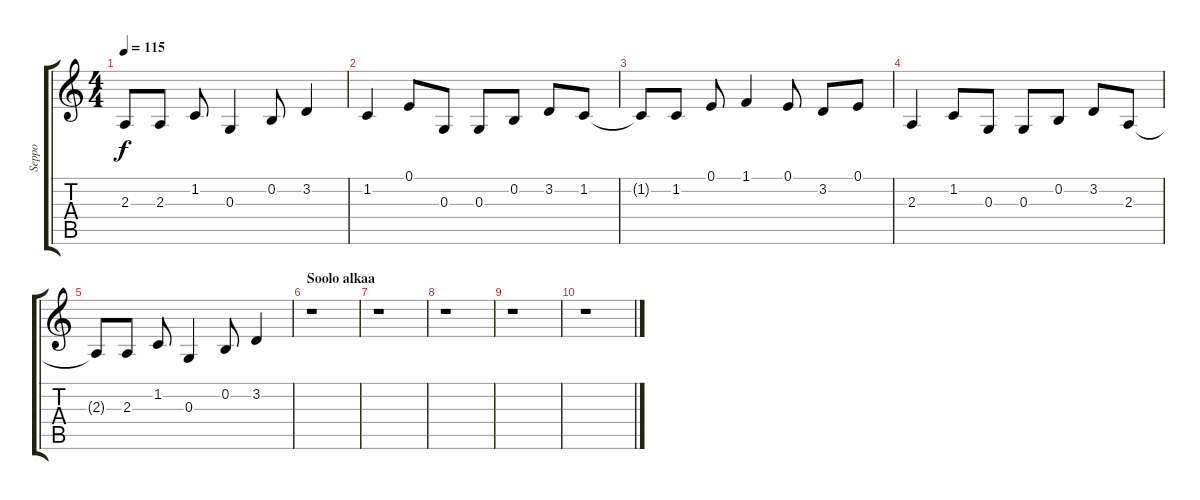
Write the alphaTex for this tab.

\track ("Seppo" "Seppo") {instrument lead1square}
\staff {score tabs}
\tuning (E4 B3 G3 D3 A2 E2) {hide}
\ts (4 4)
\tempo 115
\clef g2
\ks c
2.3{t}.8{dy f} 2.3.8 1.2.8 0.3.4 0.2.8 3.2.4 |
1.2.4 0.1.8 0.3.8 0.3.8 0.2.8 3.2.8 1.2.8 |
1.2{t}.8 1.2.8 0.1.8 1.1.4 0.1.8 3.2.8 0.1.8 |
2.3.4 1.2.8 0.3.8 0.3.8 0.2.8 3.2.8 2.3.8 |
2.3{t}.8 2.3.8 1.2.8 0.3.4 0.2.8 3.2.4 |
\section ("" "Soolo alkaa")
r.1 |
r.1 |
r.1 |
r.1 |
r.1
